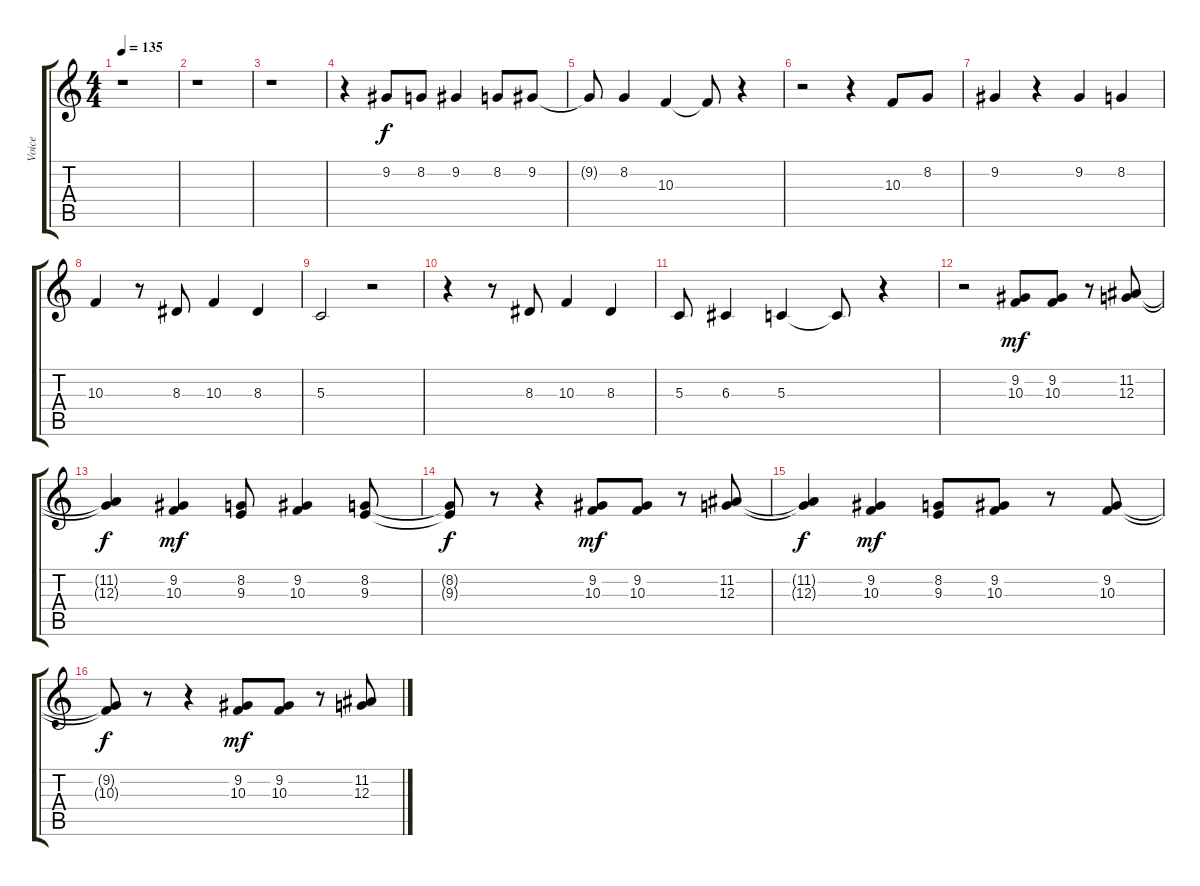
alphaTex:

\track ("Voice" "Voice") {instrument tremolostrings}
\staff {score tabs}
\tuning (E4 B3 G3 D3 A2 E2) {hide}
\ts (4 4)
\tempo 135
\clef g2
\ks c
r.1{dy f} |
r.1 |
r.1 |
r.4 9.2.8 8.2.8 9.2.4 8.2.8 9.2.8 |
9.2{t}.8 8.2.4 10.3.4 10.3{t}.8 r.4 |
r.2 r.4 10.3.8 8.2.8 |
9.2.4 r.4 9.2.4 8.2.4 |
10.3.4 r.8 8.3.8 10.3.4 8.3.4 |
5.3.2 r.2 |
r.4 r.8 8.3.8 10.3.4 8.3.4 |
5.3.8 6.3.4 5.3.4 5.3{t}.8 r.4 |
r.2 (9.2 10.3).8{dy mf} (9.2 10.3).8 r.8 (11.2 12.3).8 |
(11.2{t} 12.3{t}).4{dy f} (9.2 10.3).4{dy mf} (8.2 9.3).8 (9.2 10.3).4 (8.2 9.3).8 |
(8.2{t} 9.3{t}).8{dy f} r.8 r.4 (9.2 10.3).8{dy mf} (9.2 10.3).8 r.8 (11.2 12.3).8 |
(11.2{t} 12.3{t}).4{dy f} (9.2 10.3).4{dy mf} (8.2 9.3).8 (9.2 10.3).8 r.8 (9.2 10.3).8 |
(9.2{t} 10.3{t}).8{dy f} r.8 r.4 (9.2 10.3).8{dy mf} (9.2 10.3).8 r.8 (11.2 12.3).8
